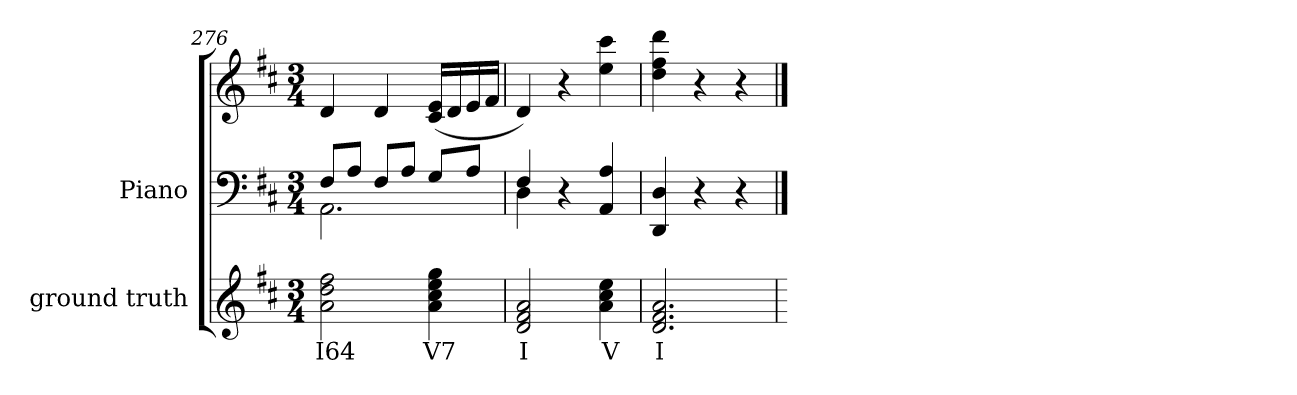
**kern	**text	**kern	**kern
*part2	*part2	*part1	*part1
*staff3	*staff3	*staff2	*staff1
*I"ground truth	*	*I"Piano	*
*	*	*I'Pno.	*
*	*	*clefF4	*clefG2
*k[f#c#]	*	*k[f#c#]	*k[f#c#]
*D:	*	*D:	*D:
*M3/4	*	*M3/4	*M3/4
=276	=276	=276	=276
*	*	*^	*
2a 2dd 2ff#	I64	8F#/L	2.AA\	4d/
.	.	8A/J	.	.
.	.	8F#/L	.	4d/
.	.	8A/J	.	.
4a 4cc# 4ee 4gg	V7	8G/L	.	(<16c#/ 16e/LL
.	.	.	.	16d/
.	.	8A/J	.	16e/
.	.	.	.	16f#/JJ
=277	=277	=277	=277	=277
*	*	*	*	*^
2d 2f# 2a	I	4F#/	4D\	4d/)	4ryy
.	.	4r	2ryy	4r	2ryy
4a 4cc# 4ee	V	4AA/ 4A/	.	4ee\ 4ccc#\	.
*	*	*v	*v	*	*
*	*	*	*v	*v
=278	=278	=278	=278
2.d 2.f# 2.a	I	4DD/ 4D/	4dd\ 4ff#\ 4ddd\
.	.	4r	4r
.	.	4r	4r
=	==	==	==
*-	*-	*-	*-
